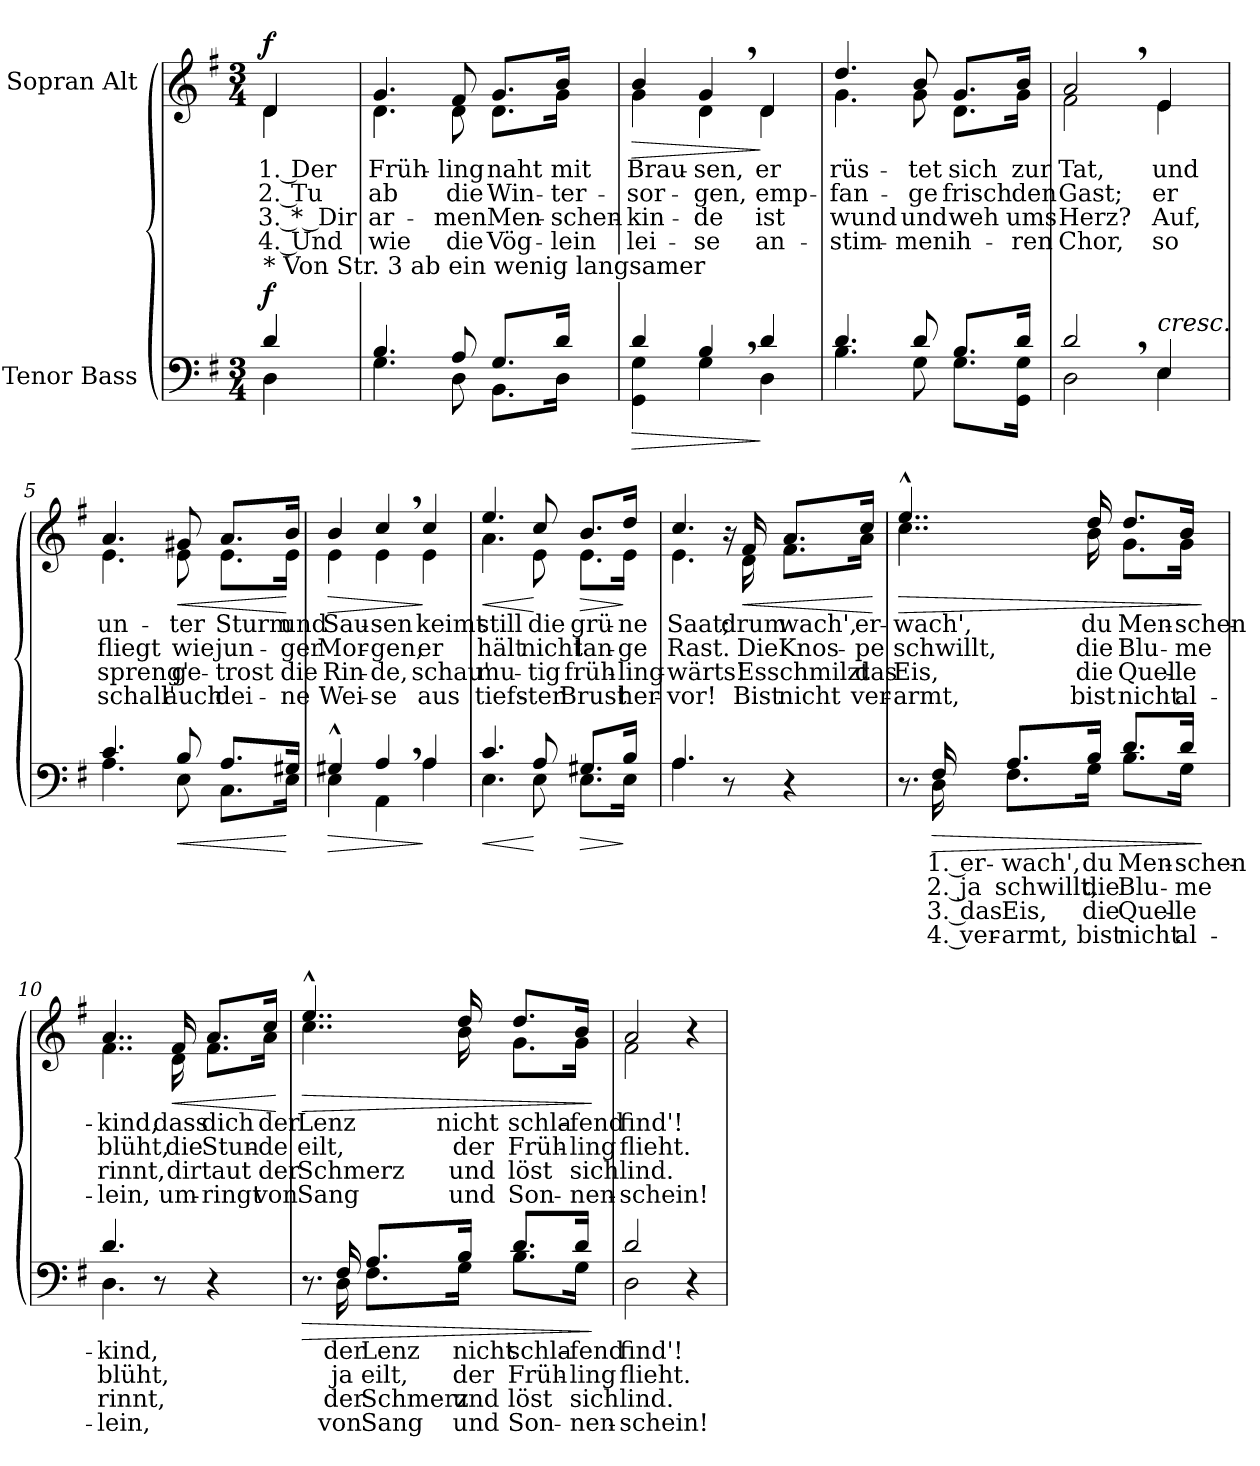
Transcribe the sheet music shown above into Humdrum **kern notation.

**kern	**text	**text	**text	**text	**dynam	**kern	**text	**text	**text	**text	**dynam
*part2	*part2	*part2	*part2	*part2	*part2	*part1	*part1	*part1	*part1	*part1	*part1
*staff2	*staff2	*staff2	*staff2	*staff2	*staff2	*staff1	*staff1	*staff1	*staff1	*staff1	*staff1
*I"Tenor Bass	*	*	*	*	*	*I"Sopran Alt	*	*	*	*	*
*clefF4	*	*	*	*	*	*clefG2	*	*	*	*	*
*k[f#]	*	*	*	*	*	*k[f#]	*	*	*	*	*
*M3/4	*	*	*	*	*	*M3/4	*	*	*	*	*
=	=	=	=	=	=	=	=	=	=	=	=
*^	*	*	*	*	*	*	*	*	*	*	*
!	!	!	!	!	!	!	!LO:TX:a:B:t=Frisch und bewegt	!	!	!	!	!
!LO:TX:a:t=*  Von Str. 3 ab ein wenig langsamer	!	!	!	!	!	!	!	!	!	!	!	!
!	!	!	!	!	!	!LO:DY:b	!	!LO:LY:b	!LO:LY:b	!LO:LY:b	!LO:LY:b	!LO:DY:b
*	*	*	*	*	*	*	*^	*	*	*	*	*
4d/	4D\	.	.	.	.	f	4d/	4d\	1. Der	2. Tu	3. * Dir	4. Und	f
=1	=1	=1	=1	=1	=1	=1	=1	=1	=1	=1	=1	=1	=1
!	!	!	!	!	!	!	!	!	!LO:LY:b	!LO:LY:b	!LO:LY:b	!LO:LY:b	!
4.B/	4.G\	.	.	.	.	.	4.g/	4.d\	Früh-	ab	ar-	wie	.
!	!	!	!	!	!	!	!	!	!LO:LY:b	!LO:LY:b	!LO:LY:b	!LO:LY:b	!
8A/	8D\	.	.	.	.	.	8f#/	8d\	-ling	die	-men	die	.
!	!	!	!	!	!	!	!	!	!LO:LY:b	!LO:LY:b	!LO:LY:b	!LO:LY:b	!
8.G/L	8.BB\L	.	.	.	.	.	8.g/L	8.d\L	naht	Win-	Men-	Vög-	.
!	!	!	!	!	!	!	!	!	!LO:LY:b	!LO:LY:b	!LO:LY:b	!LO:LY:b	!
16d/Jk	16D\Jk	.	.	.	.	.	16b/Jk	16g\Jk	mit	-ter-	-schen-	-lein	.
=2	=2	=2	=2	=2	=2	=2	=2	=2	=2	=2	=2	=2	=2
!	!	!	!	!	!	!LO:HP:b	!	!	!LO:LY:b	!LO:LY:b	!LO:LY:b	!LO:LY:b	!LO:HP:b
4d/	4GG\ 4G\	.	.	.	.	>	4b/	4g\	Brau-	-sor-	-kin-	lei-	>
!	!	!	!	!	!	!	!	!	!LO:LY:b	!LO:LY:b	!LO:LY:b	!LO:LY:b	!
4B,/	4G\	.	.	.	.	.	4g,/	4d\	-sen,	-gen,	-de	-se	.
!	!	!	!	!	!	!	!	!	!LO:LY:b	!LO:LY:b	!LO:LY:b	!LO:LY:b	!
4d/	4D\	.	.	.	.	]	4d/	4d\	er	emp-	ist	an-	]
=3	=3	=3	=3	=3	=3	=3	=3	=3	=3	=3	=3	=3	=3
!	!	!	!	!	!	!	!	!	!LO:LY:b	!LO:LY:b	!LO:LY:b	!LO:LY:b	!
4.d/	4.B\	.	.	.	.	.	4.dd/	4.g\	rüs-	-fan-	wund	-stim-	.
!	!	!	!	!	!	!	!	!	!LO:LY:b	!LO:LY:b	!LO:LY:b	!LO:LY:b	!
8d/	8G\	.	.	.	.	.	8b/	8g\	-tet	-ge	und	-men	.
!	!	!	!	!	!	!	!	!	!LO:LY:b	!LO:LY:b	!LO:LY:b	!LO:LY:b	!
8.B/L	8.G\L	.	.	.	.	.	8.g/L	8.d\L	sich	frisch	weh	ih-	.
!	!	!	!	!	!	!	!	!	!LO:LY:b	!LO:LY:b	!LO:LY:b	!LO:LY:b	!
16d/Jk	16GG\ 16G\Jk	.	.	.	.	.	16b/Jk	16g\Jk	zur	den	ums	-ren	.
!!LO:LB:g=z	!!
=4	=4	=4	=4	=4	=4	=4	=4	=4	=4	=4	=4	=4	=4
!	!	!	!	!	!	!	!	!	!LO:LY:b	!LO:LY:b	!LO:LY:b	!LO:LY:b	!
2d,/	2D\	.	.	.	.	.	2a,/	2f#\	Tat,	Gast;	Herz?	Chor,	.
!LO:TX:a:i:t=cresc.	!	!	!	!	!	!	!	!	!	!	!	!	!
!	!	!	!	!	!	!	!	!	!LO:LY:b	!LO:LY:b	!LO:LY:b	!LO:LY:b	!
4E/	4E\	.	.	.	.	.	4e/	4e\	und	er	Auf,	so	.
=5	=5	=5	=5	=5	=5	=5	=5	=5	=5	=5	=5	=5	=5
!	!	!	!	!	!	!	!	!	!LO:LY:b	!LO:LY:b	!LO:LY:b	!LO:LY:b	!
4.c/	4.A\	.	.	.	.	.	4.a/	4.e\	un-	fliegt	spreng'	schall'	.
!	!	!	!	!	!	!LO:HP:b	!	!	!LO:LY:b	!LO:LY:b	!LO:LY:b	!LO:LY:b	!LO:HP:b
8B/	8E\	.	.	.	.	<	8g#X/	8e\	-ter	wie	ge-	auch	<
!	!	!	!	!	!	!	!	!	!LO:LY:b	!LO:LY:b	!LO:LY:b	!LO:LY:b	!
8.A/L	8.C\L	.	.	.	.	.	8.a/L	8.e\L	Sturm	jun-	-trost	dei-	.
!	!	!	!	!	!	!	!	!	!LO:LY:b	!LO:LY:b	!LO:LY:b	!LO:LY:b	!
16G#X/Jk	16E\Jk	.	.	.	.	[	16b/Jk	16e\Jk	und	-ger	die	-ne	[
=6	=6	=6	=6	=6	=6	=6	=6	=6	=6	=6	=6	=6	=6
!	!	!	!	!	!	!LO:HP:b	!	!	!LO:LY:b	!LO:LY:b	!LO:LY:b	!LO:LY:b	!LO:HP:b
4G#X^^/	4E\	.	.	.	.	>	4b/	4e\	Sau-	Mor-	Rin-	Wei-	>
!	!	!	!	!	!	!	!	!	!LO:LY:b	!LO:LY:b	!LO:LY:b	!LO:LY:b	!
4A,/	4AA\	.	.	.	.	.	4cc,/	4e\	-sen	-gen,	-de,	-se	.
!	!	!	!	!	!	!	!	!	!LO:LY:b	!LO:LY:b	!LO:LY:b	!LO:LY:b	!
4A/	4A\	.	.	.	.	]	4cc/	4e\	keimt	er	schau'	aus	]
=7	=7	=7	=7	=7	=7	=7	=7	=7	=7	=7	=7	=7	=7
!	!	!	!	!	!	!LO:HP:b	!	!	!LO:LY:b	!LO:LY:b	!LO:LY:b	!LO:LY:b	!LO:HP:b
4.c/	4.E\	.	.	.	.	<	4.ee/	4.a\	still	hält	mu-	tiefs-	<
!	!	!	!	!	!	!	!	!	!LO:LY:b	!LO:LY:b	!LO:LY:b	!LO:LY:b	!
8A/	8E\	.	.	.	.	[	8cc/	8e\	die	nicht	-tig	-ter	[
!	!	!	!	!	!	!LO:HP:b	!	!	!LO:LY:b	!LO:LY:b	!LO:LY:b	!LO:LY:b	!LO:HP:b
8.G#X/L	8.E\L	.	.	.	.	>	8.b/L	8.e\L	grü-	lan-	früh-	Brust	>
!	!	!	!	!	!	!	!	!	!LO:LY:b	!LO:LY:b	!LO:LY:b	!LO:LY:b	!
16B/Jk	16E\Jk	.	.	.	.	]	16dd/Jk	16e\Jk	-ne	-ge	-ling-	her-	]
!!LO:LB:g=z	!!
=8	=8	=8	=8	=8	=8	=8	=8	=8	=8	=8	=8	=8	=8
!	!	!	!	!	!	!	!	!	!LO:LY:b	!LO:LY:b	!LO:LY:b	!LO:LY:b	!
4.A/	4.A\	.	.	.	.	.	4.cc/	4.e\	Saat;	Rast.	-wärts!	-vor!	.
8r	8ryy	.	.	.	.	.	16r	16ryy	.	.	.	.	.
!	!	!	!	!	!	!	!	!	!LO:LY:b	!LO:LY:b	!LO:LY:b	!LO:LY:b	!LO:HP:b
.	.	.	.	.	.	.	16f#/	16d\	drum	Die	Es	Bist	<
!	!	!	!	!	!	!	!	!	!LO:LY:b	!LO:LY:b	!LO:LY:b	!LO:LY:b	!
4r	4ryy	.	.	.	.	.	8.a/L	8.f#\L	wach',	Knos-	schmilzt	nicht	.
!	!	!	!	!	!	!	!	!	!LO:LY:b	!LO:LY:b	!LO:LY:b	!LO:LY:b	!
.	.	.	.	.	.	.	16cc/Jk	16a\Jk	er-	-pe	das	ver-	.
*v	*v	*	*	*	*	*	*	*	*	*	*	*	*
*	*	*	*	*	*	*v	*v	*	*	*	*	*
.	.	.	.	.	.	.	.	.	.	.	[
=9	=9	=9	=9	=9	=9	=9	=9	=9	=9	=9	=9
*^	*	*	*	*	*	*	*	*	*	*	*
!	!	!	!	!	!	!	!	!LO:LY:b	!LO:LY:b	!LO:LY:b	!LO:LY:b	!LO:HP:b
*	*	*	*	*	*	*	*^	*	*	*	*	*
8.r	8.ryy	.	.	.	.	.	4..ee^^/	4..cc\	-wach',	schwillt,	Eis,	-armt,	>
!	!	!LO:LY:b	!LO:LY:b	!LO:LY:b	!LO:LY:b	!LO:HP:b	!	!	!	!	!	!	!
16F#/	16D\	1. er-	2. ja	3. das	4. ver-	>	.	.	.	.	.	.	.
!	!	!LO:LY:b	!LO:LY:b	!LO:LY:b	!LO:LY:b	!	!	!	!	!	!	!	!
8.A/L	8.F#\L	-wach',	schwillt,	Eis,	-armt,	.	.	.	.	.	.	.	.
!	!	!LO:LY:b	!LO:LY:b	!LO:LY:b	!LO:LY:b	!	!	!	!LO:LY:b	!LO:LY:b	!LO:LY:b	!LO:LY:b	!
16B/Jk	16G\Jk	du	die	die	bist	.	16dd/	16b\	du	die	die	bist	.
!	!	!LO:LY:b	!LO:LY:b	!LO:LY:b	!LO:LY:b	!	!	!	!LO:LY:b	!LO:LY:b	!LO:LY:b	!LO:LY:b	!
8.d/L	8.B\L	Men-	Blu-	Quel-	nicht	.	8.dd/L	8.g\L	Men-	Blu-	Quel-	nicht	.
!	!	!LO:LY:b	!LO:LY:b	!LO:LY:b	!LO:LY:b	!	!	!	!LO:LY:b	!LO:LY:b	!LO:LY:b	!LO:LY:b	!
16d/Jk	16G\Jk	-schen-	-me	-le	al-	.	16b/Jk	16g\Jk	-schen-	-me	-le	al-	.
*v	*v	*	*	*	*	*	*	*	*	*	*	*	*
*	*	*	*	*	*	*v	*v	*	*	*	*	*
.	.	.	.	.	]	.	.	.	.	.	]
=10	=10	=10	=10	=10	=10	=10	=10	=10	=10	=10	=10
!	!LO:LY:b	!LO:LY:b	!LO:LY:b	!LO:LY:b	!	!	!LO:LY:b	!LO:LY:b	!LO:LY:b	!LO:LY:b	!
*^	*	*	*	*	*	*^	*	*	*	*	*
4.d/	4.D\	-kind,	blüht,	rinnt,	-lein,	.	4..a/	4..f#\	-kind,	blüht,	rinnt,	-lein,	.
8r	8ryy	.	.	.	.	.	.	.	.	.	.	.	.
!	!	!	!	!	!	!	!	!	!LO:LY:b	!LO:LY:b	!LO:LY:b	!LO:LY:b	!LO:HP:b
.	.	.	.	.	.	.	16f#/	16d\	dass	die	dir	um-	<
!	!	!	!	!	!	!	!	!	!LO:LY:b	!LO:LY:b	!LO:LY:b	!LO:LY:b	!
4r	4ryy	.	.	.	.	.	8.a/L	8.f#\L	dich	Stun-	taut	-ringt	.
!	!	!	!	!	!	!	!	!	!LO:LY:b	!LO:LY:b	!LO:LY:b	!LO:LY:b	!
.	.	.	.	.	.	.	16cc/Jk	16a\Jk	der	-de	der	von	.
*v	*v	*	*	*	*	*	*	*	*	*	*	*	*
*	*	*	*	*	*	*v	*v	*	*	*	*	*
.	.	.	.	.	.	.	.	.	.	.	[
!!LO:PB:g=z
=11	=11	=11	=11	=11	=11	=11	=11	=11	=11	=11	=11
!	!	!	!	!	!LO:HP:b	!	!LO:LY:b	!LO:LY:b	!LO:LY:b	!LO:LY:b	!LO:HP:b
*^	*	*	*	*	*	*^	*	*	*	*	*
8.r	8.ryy	.	.	.	.	>	4..ee^^/	4..cc\	Lenz	eilt,	Schmerz	Sang	>
!	!	!LO:LY:b	!LO:LY:b	!LO:LY:b	!LO:LY:b	!	!	!	!	!	!	!	!
16F#/	16D\	der	ja	der	von	.	.	.	.	.	.	.	.
!	!	!LO:LY:b	!LO:LY:b	!LO:LY:b	!LO:LY:b	!	!	!	!	!	!	!	!
8.A/L	8.F#\L	Lenz	eilt,	Schmerz	Sang	.	.	.	.	.	.	.	.
!	!	!LO:LY:b	!LO:LY:b	!LO:LY:b	!LO:LY:b	!	!	!	!LO:LY:b	!LO:LY:b	!LO:LY:b	!LO:LY:b	!
16B/Jk	16G\Jk	nicht	der	und	und	.	16dd/	16b\	nicht	der	und	und	.
!	!	!LO:LY:b	!LO:LY:b	!LO:LY:b	!LO:LY:b	!	!	!	!LO:LY:b	!LO:LY:b	!LO:LY:b	!LO:LY:b	!
8.d/L	8.B\L	schla-	Früh-	löst	Son-	.	8.dd/L	8.g\L	schla-	Früh-	löst	Son-	.
!	!	!LO:LY:b	!LO:LY:b	!LO:LY:b	!LO:LY:b	!	!	!	!LO:LY:b	!LO:LY:b	!LO:LY:b	!LO:LY:b	!
16d/Jk	16G\Jk	-fend	-ling	sich	-nen-	.	16b/Jk	16g\Jk	-fend	-ling	sich	-nen-	.
*v	*v	*	*	*	*	*	*	*	*	*	*	*	*
*	*	*	*	*	*	*v	*v	*	*	*	*	*
.	.	.	.	.	]	.	.	.	.	.	]
=12	=12	=12	=12	=12	=12	=12	=12	=12	=12	=12	=12
!	!LO:LY:b	!LO:LY:b	!LO:LY:b	!LO:LY:b	!	!	!LO:LY:b	!LO:LY:b	!LO:LY:b	!LO:LY:b	!
*^	*	*	*	*	*	*^	*	*	*	*	*
2d/	2D\	find'!	flieht.	lind.	-schein!	.	2a/	2f#\	find'!	flieht.	lind.	-schein!	.
4r	4ryy	.	.	.	.	.	4r	4ryy	.	.	.	.	.
*v	*v	*	*	*	*	*	*	*	*	*	*	*	*
*	*	*	*	*	*	*v	*v	*	*	*	*	*
=	=	=	=	=	=	=	=	=	=	=	=
*-	*-	*-	*-	*-	*-	*-	*-	*-	*-	*-	*-
